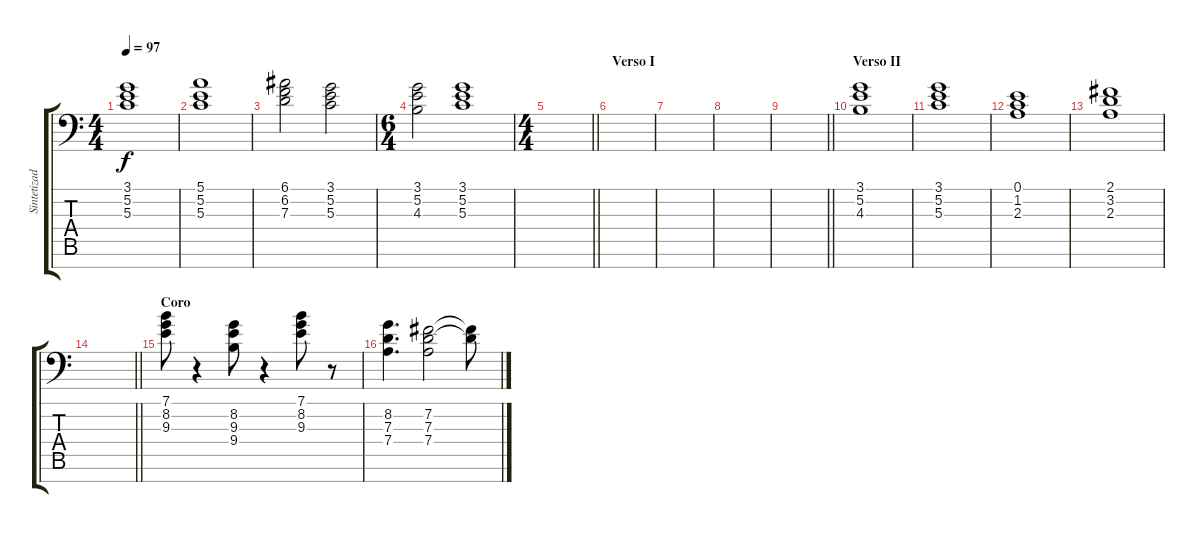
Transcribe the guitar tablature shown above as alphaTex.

\track ("Sintetizador II" "Sintetizad") {instrument synthstrings1}
\staff {score tabs}
\tuning (E4 B3 G3 D3 A2 E2 C-1) {hide}
\ts (4 4)
\tempo 97
\clef f4
\ks c
(3.1 5.2 5.3).1{dy f} |
(5.1 5.2 5.3).1 |
(6.1 6.2 7.3).2 (3.1 5.2 5.3).2 |
\ts (6 4)
(3.1 5.2 4.3).2 (3.1 5.2 5.3).1 |
\ts (4 4)
\barLineRight lightlight
|
\section ("" "Verso I")
|
|
|
\barLineRight lightlight
|
\section ("" "Verso II")
(3.1 5.2 4.3).1 |
(3.1 5.2 5.3).1 |
(0.1 1.2 2.3).1 |
(2.1 3.2 2.3).1 |
\barLineRight lightlight
|
\section ("" "Coro")
(7.1 8.2 9.3).8 r.4 (8.2 9.3 9.4).8 r.4 (7.1 8.2 9.3).8 r.8 |
(8.2 7.3 7.4).4{d} (7.2 7.3 7.4).2 (7.2{t} 7.3{t}).8
